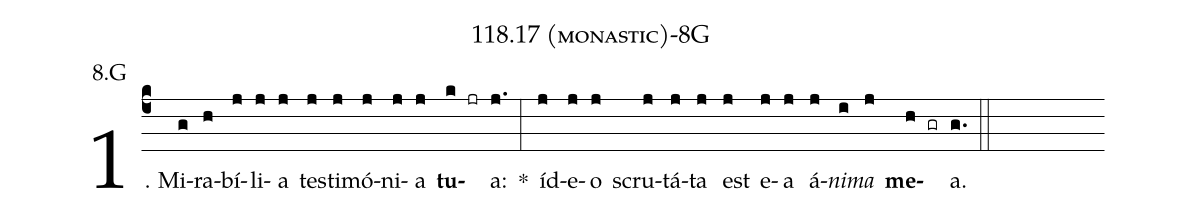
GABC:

name: 118.17 (monastic)-8G;
annotation: 8.G;
%%
(c4)1. Mi(g)ra(h)bí(j)li(j)a(j) tes(j)ti(j)mó(j)ni(j)a(j) <b>tu</b>(k jr)a:(j.) *(:) íd(j)e(j)o(j) scru(j)tá(j)ta(j) est(j) e(j)a(j) á(j)<i>ni</i>(i)<i>ma</i>(j) <b>me</b>(h gr)a.(g.) (::)
